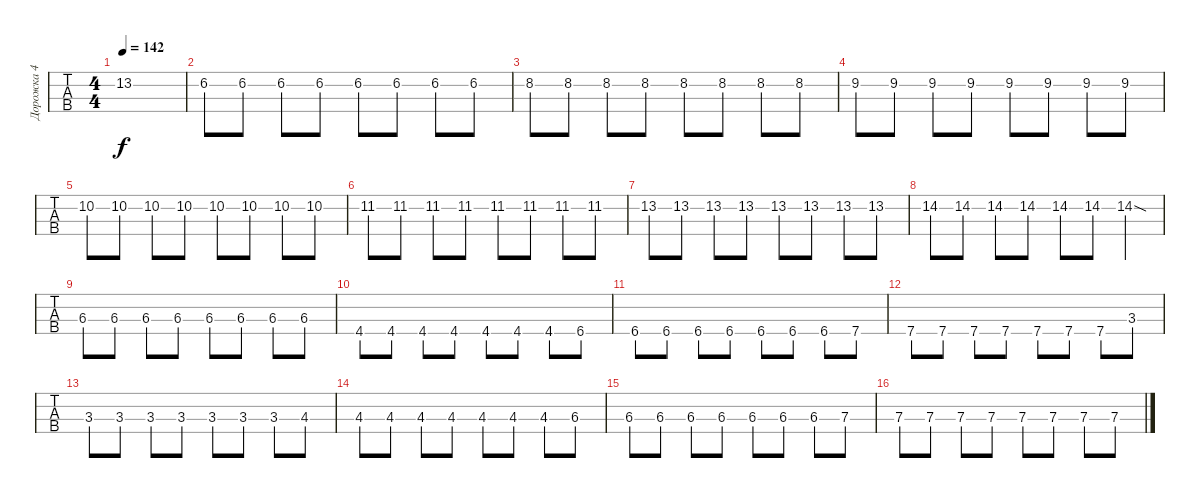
\track ("Дорожка 4" "Дорожка 4") {instrument electricbassfinger}
\staff {tabs}
\tuning (G2 D2 A1 E1) {hide}
\ts (4 4)
\tempo 142
\clef f4
\ks c
13.2.1{dy f} |
6.2.8{volume 7} 6.2.8 6.2.8 6.2.8 6.2.8 6.2.8 6.2.8 6.2.8 |
8.2.8 8.2.8 8.2.8 8.2.8 8.2.8 8.2.8 8.2.8 8.2.8 |
9.2.8 9.2.8 9.2.8 9.2.8 9.2.8 9.2.8 9.2.8 9.2.8 |
10.2.8 10.2.8 10.2.8 10.2.8 10.2.8 10.2.8 10.2.8 10.2.8 |
11.2.8 11.2.8 11.2.8 11.2.8 11.2.8 11.2.8 11.2.8 11.2.8 |
13.2.8 13.2.8 13.2.8 13.2.8 13.2.8 13.2.8 13.2.8 13.2.8 |
14.2.8 14.2.8 14.2.8 14.2.8 14.2.8 14.2.8 14.2{sod}.4 |
6.3.8 6.3.8 6.3.8 6.3.8 6.3.8 6.3.8 6.3.8 6.3.8 |
4.4.8 4.4.8 4.4.8 4.4.8 4.4.8 4.4.8 4.4.8 6.4.8 |
6.4.8 6.4.8 6.4.8 6.4.8 6.4.8 6.4.8 6.4.8 7.4.8 |
7.4.8 7.4.8 7.4.8 7.4.8 7.4.8 7.4.8 7.4.8 3.3.8 |
3.3.8 3.3.8 3.3.8 3.3.8 3.3.8 3.3.8 3.3.8 4.3.8 |
4.3.8 4.3.8 4.3.8 4.3.8 4.3.8 4.3.8 4.3.8 6.3.8 |
6.3.8 6.3.8 6.3.8 6.3.8 6.3.8 6.3.8 6.3.8 7.3.8 |
7.3.8 7.3.8 7.3.8 7.3.8 7.3.8 7.3.8 7.3.8 7.3.8
